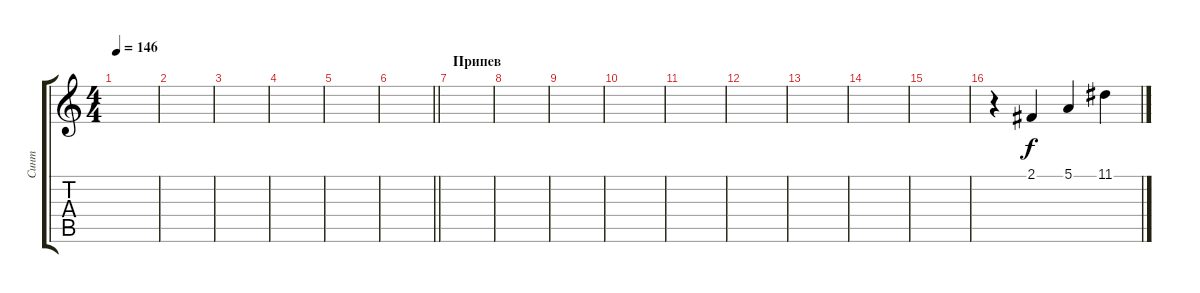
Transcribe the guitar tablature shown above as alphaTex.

\track ("Синт" "Синт") {instrument pizzicatostrings}
\staff {score tabs}
\tuning (E4 B3 G3 D3 A2 E2) {hide}
\ts (4 4)
\tempo 146
\clef g2
\ks c
|
|
|
|
|
\barLineRight lightlight
|
\section ("" "Припев")
|
|
|
|
|
|
|
|
|
r.4 2.1.4 5.1.4 11.1.4
